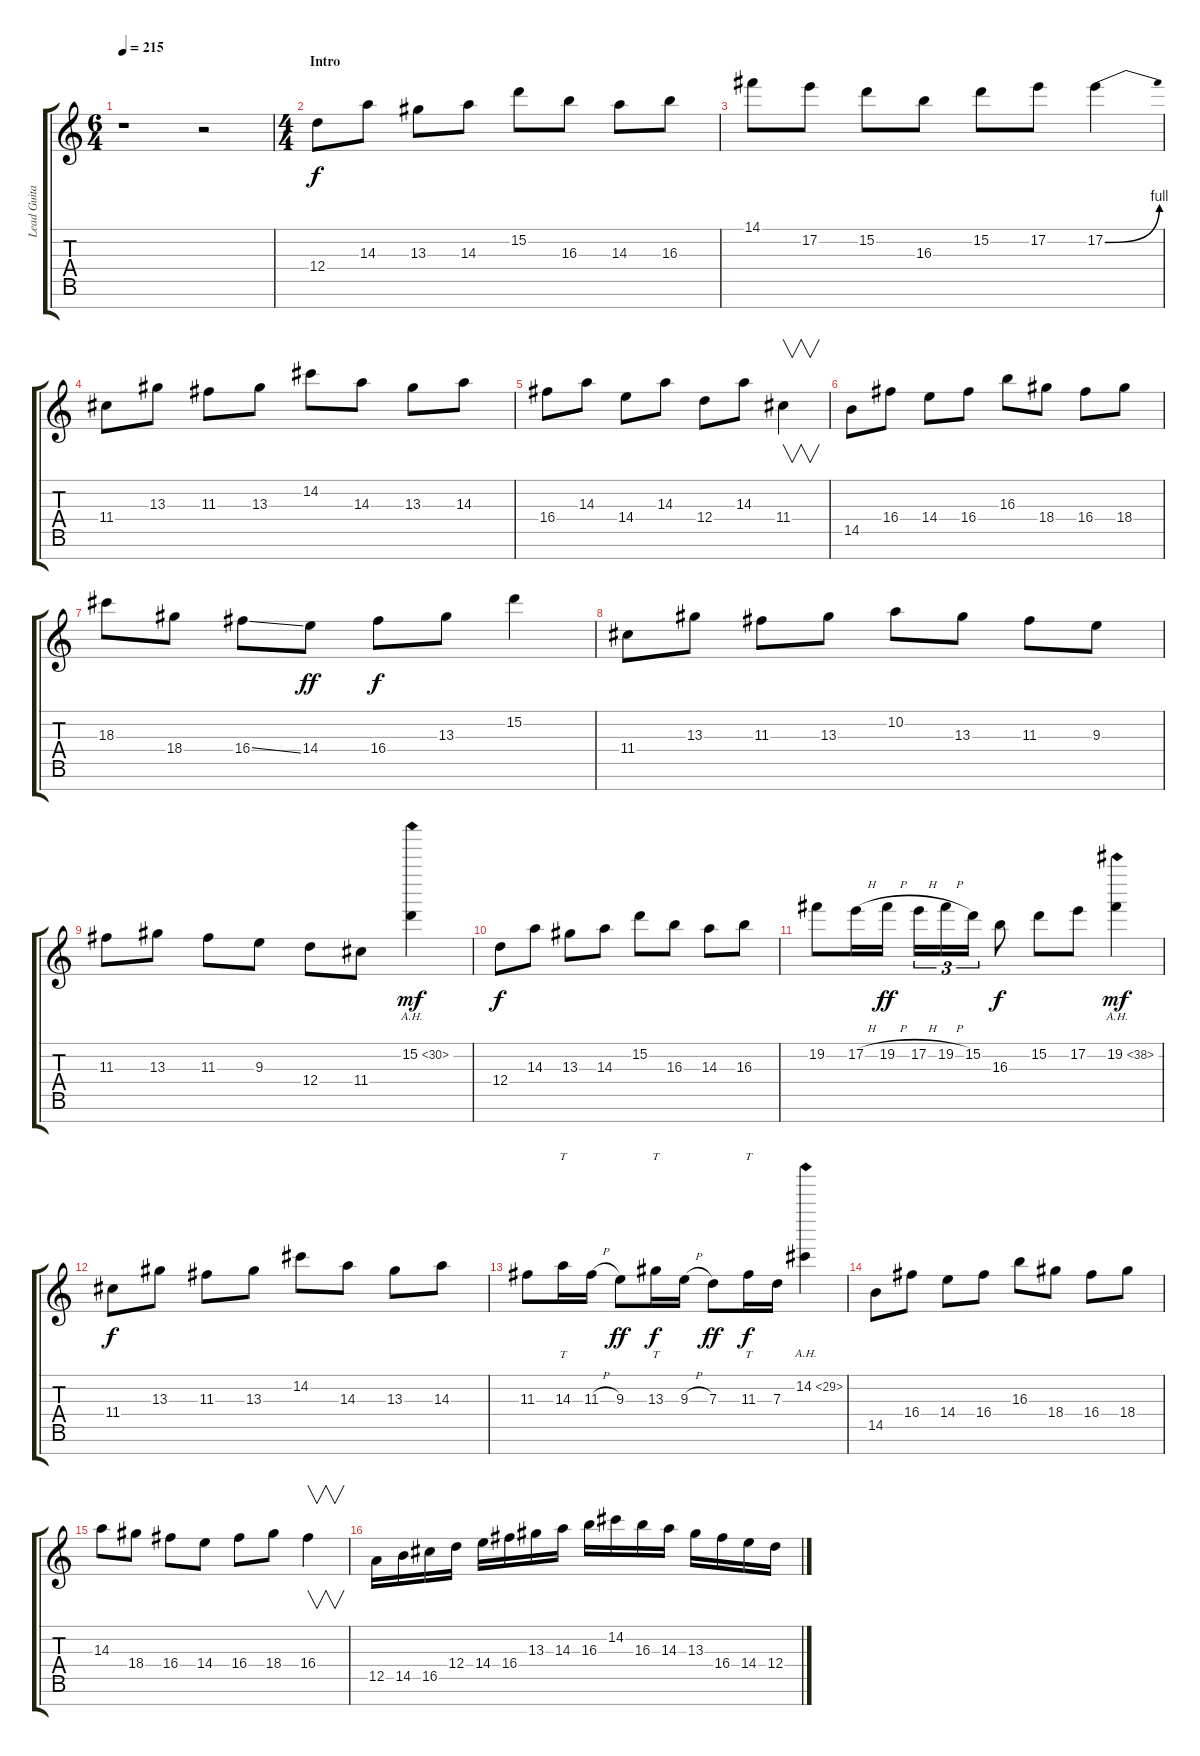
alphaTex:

\track ("Lead Guitar [Sam Totman]" "Lead Guita") {instrument overdrivenguitar}
\staff {score tabs}
\tuning (E4 B3 G3 D3 A2 E2 B1) {hide}
\ts (6 4)
\tempo 215
\clef g2
\ks c
r.1{dy f instrument overdrivenguitar} r.2 |
\ts (4 4)
\section ("" "Intro")
12.4.8 14.3.8 13.3.8 14.3.8 15.2.8 16.3.8 14.3.8 16.3.8 |
14.1.8 17.2.8 15.2.8 16.3.8 15.2.8 17.2.8 17.2{be (bend 0 0 60 4)}.4 |
11.4.8 13.3.8 11.3.8 13.3.8 14.2.8 14.3.8 13.3.8 14.3.8 |
16.4.8 14.3.8 14.4.8 14.3.8 12.4.8 14.3.8 11.4.4{v} |
14.5.8 16.4.8 14.4.8 16.4.8 16.3.8 18.4.8 16.4.8 18.4.8 |
18.3.8 18.4.8 16.4{ss}.8 14.4.8{dy ff} 16.4.8{dy f} 13.3.8 15.2.4 |
11.4.8 13.3.8 11.3.8 13.3.8 10.2.8 13.3.8 11.3.8 9.3.8 |
11.3.8 13.3.8 11.3.8 9.3.8 12.4.8 11.4.8 15.2{ah 15}.4{dy mf} |
12.4.8{dy f} 14.3.8 13.3.8 14.3.8 15.2.8 16.3.8 14.3.8 16.3.8 |
19.2.8 17.2{h}.16 19.2{h}.16{dy ff} 17.2{h}.16{tu (3 2)} 19.2{h}.16{tu (3 2)} 15.2.16{tu (3 2)} 16.3.8{dy f} 15.2.8 17.2.8 19.2{ah 19}.4{dy mf} |
11.4.8{dy f} 13.3.8 11.3.8 13.3.8 14.2.8 14.3.8 13.3.8 14.3.8 |
11.3.8 14.3.16{tt} 11.3{h}.16 9.3.8{dy ff} 13.3.16{tt dy f} 9.3{h}.16 7.3.8{dy ff} 11.3.16{tt dy f} 7.3.16 14.2{ah 15}.4 |
14.5.8 16.4.8 14.4.8 16.4.8 16.3.8 18.4.8 16.4.8 18.4.8 |
14.3.8 18.4.8 16.4.8 14.4.8 16.4.8 18.4.8 16.4.4{v} |
12.5.16 14.5.16 16.5.16 12.4.16 14.4.16 16.4.16 13.3.16 14.3.16 16.3.16 14.2.16 16.3.16 14.3.16 13.3.16 16.4.16 14.4.16 12.4.16
